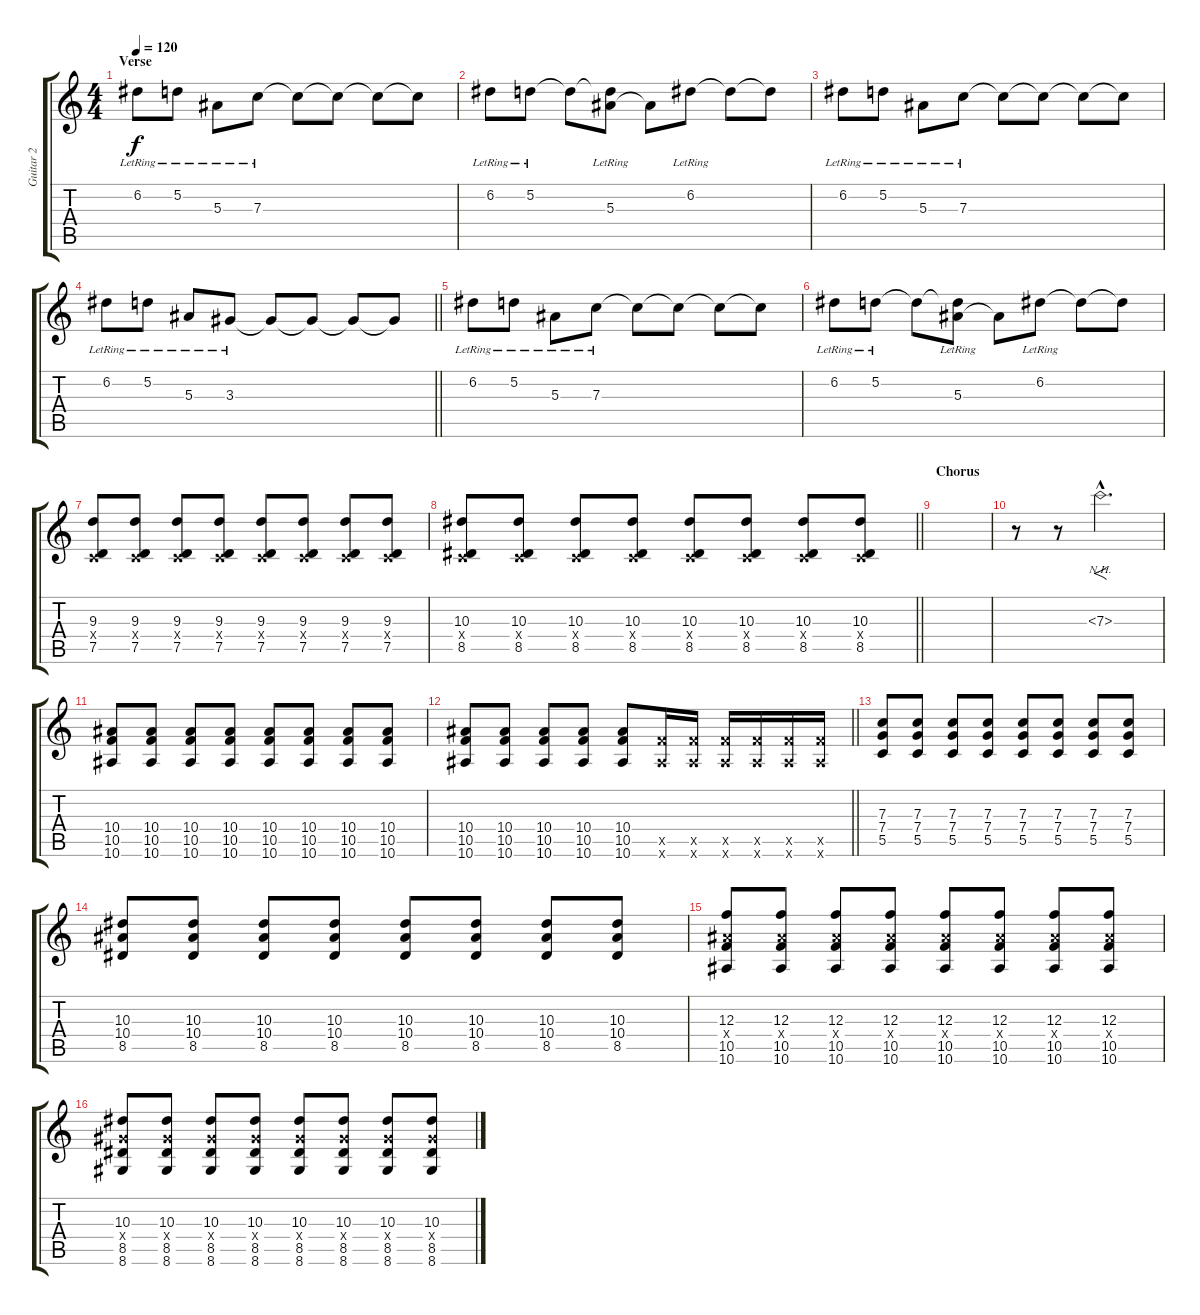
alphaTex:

\track ("Guitar 2" "Guitar 2") {instrument acousticguitarsteel}
\staff {score tabs}
\tuning (D4 A3 F3 C3 G2 C2) {hide}
\ts (4 4)
\section ("" "Verse")
\tempo 120
\clef g2
\ks c
6.2{lr}.8{dy f instrument electricguitarclean} 5.2{lr}.8 5.3{lr}.8 7.3{lr}.8 7.3{t}.8 7.3{t}.8 7.3{t}.8 7.3{t}.8 |
6.2{lr}.8 5.2{lr}.8 5.2{t}.8 (5.2{t} 5.3{lr}).8 5.3{t}.8 6.2{lr}.8 6.2{t}.8 6.2{t}.8 |
6.2{lr}.8 5.2{lr}.8 5.3{lr}.8 7.3{lr}.8 7.3{t}.8 7.3{t}.8 7.3{t}.8 7.3{t}.8 |
\barLineRight lightlight
6.2{lr}.8 5.2{lr}.8 5.3{lr}.8 3.3{lr}.8 3.3{t}.8 3.3{t}.8 3.3{t}.8 3.3{t}.8 |
6.2{lr}.8{volume 8 instrument distortionguitar} 5.2{lr}.8 5.3{lr}.8 7.3{lr}.8 7.3{t}.8 7.3{t}.8 7.3{t}.8 7.3{t}.8 |
6.2{lr}.8 5.2{lr}.8 5.2{t}.8 (5.2{t} 5.3{lr}).8 5.3{t}.8 6.2{lr}.8 6.2{t}.8 6.2{t}.8 |
(9.3 0.4{x} 7.5).8{volume 11} (9.3 0.4{x} 7.5).8 (9.3 0.4{x} 7.5).8 (9.3 0.4{x} 7.5).8 (9.3 0.4{x} 7.5).8 (9.3 0.4{x} 7.5).8 (9.3 0.4{x} 7.5).8 (9.3 0.4{x} 7.5).8 |
\barLineRight lightlight
(10.3 0.4{x} 8.5).8 (10.3 0.4{x} 8.5).8 (10.3 0.4{x} 8.5).8 (10.3 0.4{x} 8.5).8 (10.3 0.4{x} 8.5).8 (10.3 0.4{x} 8.5).8 (10.3 0.4{x} 8.5).8 (10.3 0.4{x} 8.5).8 |
\section ("" "Chorus")
|
r.8 r.8 7.3{nh hac}.2{f d} |
(10.4 10.5 10.6).8 (10.4 10.5 10.6).8 (10.4 10.5 10.6).8 (10.4 10.5 10.6).8 (10.4 10.5 10.6).8 (10.4 10.5 10.6).8 (10.4 10.5 10.6).8 (10.4 10.5 10.6).8 |
\barLineRight lightlight
(10.4 10.5 10.6).8 (10.4 10.5 10.6).8 (10.4 10.5 10.6).8 (10.4 10.5 10.6).8 (10.4 10.5 10.6).8 (10.5{x} 10.6{x}).16 (10.5{x} 10.6{x}).16 (10.5{x} 10.6{x}).16 (10.5{x} 10.6{x}).16 (10.5{x} 10.6{x}).16 (10.5{x} 10.6{x}).16 |
(7.3 7.4 5.5).8 (7.3 7.4 5.5).8 (7.3 7.4 5.5).8 (7.3 7.4 5.5).8 (7.3 7.4 5.5).8 (7.3 7.4 5.5).8 (7.3 7.4 5.5).8 (7.3 7.4 5.5).8 |
(10.3 10.4 8.5).8 (10.3 10.4 8.5).8 (10.3 10.4 8.5).8 (10.3 10.4 8.5).8 (10.3 10.4 8.5).8 (10.3 10.4 8.5).8 (10.3 10.4 8.5).8 (10.3 10.4 8.5).8 |
(12.3 10.4{x} 10.5 10.6).8 (12.3 10.4{x} 10.5 10.6).8 (12.3 10.4{x} 10.5 10.6).8 (12.3 10.4{x} 10.5 10.6).8 (12.3 10.4{x} 10.5 10.6).8 (12.3 10.4{x} 10.5 10.6).8 (12.3 10.4{x} 10.5 10.6).8 (12.3 10.4{x} 10.5 10.6).8 |
(10.3 8.4{x} 8.5 8.6).8 (10.3 8.4{x} 8.5 8.6).8 (10.3 8.4{x} 8.5 8.6).8 (10.3 8.4{x} 8.5 8.6).8 (10.3 8.4{x} 8.5 8.6).8 (10.3 8.4{x} 8.5 8.6).8 (10.3 8.4{x} 8.5 8.6).8 (10.3 8.4{x} 8.5 8.6).8
